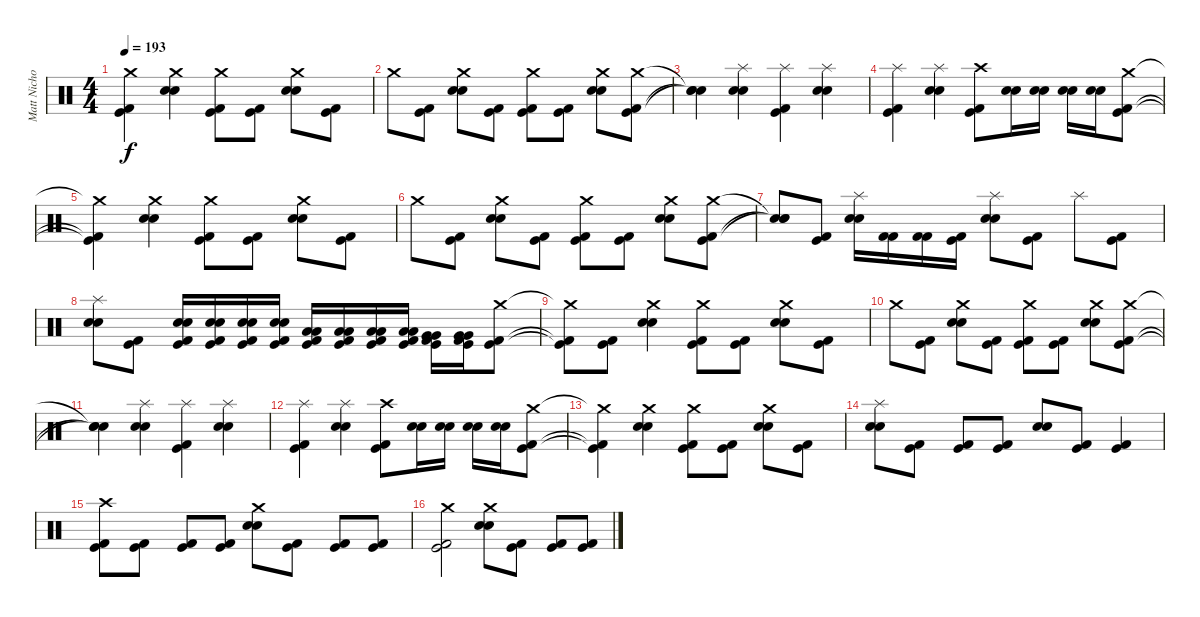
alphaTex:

\track ("Matt Nicholls" "Matt Nicho") {instrument percussion}
\staff {score}
\articulation defaults
\ts (4 4)
\tempo 193
\clef neutral
\ks c
("Crash medium (hit)" "Kick (hit)" "Kick (hit) 2").4{dy f} ("Crash medium (hit)" "Electric Snare (hit)" "Snare (hit) 2").4 ("Crash medium (hit)" "Kick (hit)" "Kick (hit) 2").8 ("Kick (hit)" "Kick (hit) 2").8 ("Crash medium (hit)" "Electric Snare (hit)" "Snare (hit) 2").8 ("Kick (hit)" "Kick (hit) 2").8 |
"Crash medium (hit)".8 ("Kick (hit)" "Kick (hit) 2").8 ("Crash medium (hit)" "Electric Snare (hit)" "Snare (hit) 2").8 ("Kick (hit)" "Kick (hit) 2").8 ("Crash medium (hit)" "Kick (hit)" "Kick (hit) 2").8 ("Kick (hit)" "Kick (hit) 2").8 ("Crash medium (hit)" "Electric Snare (hit)" "Snare (hit) 2").8 ("Crash medium (hit)" "Kick (hit)" "Kick (hit) 2").8 |
("Snare (hit)"{t} "Snare (hit)"{t} "Snare (hit)"{t}).4 ("Splash (hit)" "Electric Snare (hit)" "Snare (hit) 2").4 ("Splash (hit)" "Kick (hit)" "Kick (hit) 2").4 ("Splash (hit)" "Electric Snare (hit)" "Snare (hit) 2").4 |
("Splash (hit)" "Kick (hit)" "Kick (hit) 2").4 ("Splash (hit)" "Electric Snare (hit)" "Snare (hit) 2").4 ("Crash high (hit)" "Kick (hit)" "Kick (hit) 2").8 ("Electric Snare (hit)" "Snare (hit) 2").16 ("Electric Snare (hit)" "Snare (hit) 2").16 ("Electric Snare (hit)" "Snare (hit) 2").16 ("Electric Snare (hit)" "Snare (hit) 2").16 ("Crash medium (hit)" "Kick (hit)" "Kick (hit) 2").8 |
("Crash medium (hit)"{t} "Kick (hit)"{t} "Kick (hit) 2"{t}).4 ("Crash medium (hit)" "Electric Snare (hit)" "Snare (hit) 2").4 ("Crash medium (hit)" "Kick (hit)" "Kick (hit) 2").8 ("Kick (hit)" "Kick (hit) 2").8 ("Crash medium (hit)" "Electric Snare (hit)" "Snare (hit) 2").8 ("Kick (hit)" "Kick (hit) 2").8 |
"Crash medium (hit)".8 ("Kick (hit)" "Kick (hit) 2").8 ("Crash medium (hit)" "Electric Snare (hit)" "Snare (hit) 2").8 ("Kick (hit)" "Kick (hit) 2").8 ("Crash medium (hit)" "Kick (hit)" "Kick (hit) 2").8 ("Kick (hit)" "Kick (hit) 2").8 ("Crash medium (hit)" "Electric Snare (hit)" "Snare (hit) 2").8 ("Crash medium (hit)" "Kick (hit)" "Kick (hit) 2").8 |
("Snare (hit)"{t} "Snare (hit)"{t} "Snare (hit)"{t}).8 ("Kick (hit)" "Kick (hit) 2").8 ("Splash (hit)" "Electric Snare (hit)" "Snare (hit) 2").16 ("Kick (hit) 2" "Kick (hit) 2").16 ("Kick (hit) 2" "Kick (hit) 2").16 ("Kick (hit)" "Kick (hit) 2").16 ("Splash (hit)" "Electric Snare (hit)" "Snare (hit) 2").8 ("Kick (hit)" "Kick (hit) 2").8 "Splash (hit)".8 ("Kick (hit)" "Kick (hit) 2").8 |
("Splash (hit)" "Electric Snare (hit)" "Snare (hit) 2").8 ("Kick (hit)" "Kick (hit) 2").8 ("Electric Snare (hit)" "Snare (hit) 2" "Kick (hit)" "Kick (hit) 2").16 ("Electric Snare (hit)" "Snare (hit) 2" "Kick (hit)" "Kick (hit) 2").16 ("Electric Snare (hit)" "Snare (hit) 2" "Kick (hit)" "Kick (hit) 2").16 ("Electric Snare (hit)" "Snare (hit) 2" "Kick (hit)" "Kick (hit) 2").16 ("Low Tom (hit)" "Low Tom (hit)" "Kick (hit)" "Kick (hit) 2").16 ("Low Tom (hit)" "Low Tom (hit)" "Kick (hit)" "Kick (hit) 2").16 ("Low Tom (hit)" "Low Tom (hit)" "Kick (hit)" "Kick (hit) 2").16 ("Low Tom (hit)" "Low Tom (hit)" "Kick (hit)" "Kick (hit) 2").16 ("Very Low Tom (hit)" "Very Low Tom (hit)" "Kick (hit)" "Kick (hit) 2").16 ("Very Low Tom (hit)" "Very Low Tom (hit)" "Kick (hit)" "Kick (hit) 2").16 ("Crash medium (hit)" "Kick (hit)" "Kick (hit) 2").8 |
("Crash medium (hit)"{t} "Kick (hit)"{t} "Kick (hit) 2"{t}).8 ("Kick (hit)" "Kick (hit) 2").8 ("Crash medium (hit)" "Electric Snare (hit)" "Snare (hit) 2").4 ("Crash medium (hit)" "Kick (hit)" "Kick (hit) 2").8 ("Kick (hit)" "Kick (hit) 2").8 ("Crash medium (hit)" "Electric Snare (hit)" "Snare (hit) 2").8 ("Kick (hit)" "Kick (hit) 2").8 |
"Crash medium (hit)".8 ("Kick (hit)" "Kick (hit) 2").8 ("Crash medium (hit)" "Electric Snare (hit)" "Snare (hit) 2").8 ("Kick (hit)" "Kick (hit) 2").8 ("Crash medium (hit)" "Kick (hit)" "Kick (hit) 2").8 ("Kick (hit)" "Kick (hit) 2").8 ("Crash medium (hit)" "Electric Snare (hit)" "Snare (hit) 2").8 ("Crash medium (hit)" "Kick (hit)" "Kick (hit) 2").8 |
("Snare (hit)"{t} "Snare (hit)"{t} "Snare (hit)"{t}).4 ("Splash (hit)" "Electric Snare (hit)" "Snare (hit) 2").4 ("Splash (hit)" "Kick (hit)" "Kick (hit) 2").4 ("Splash (hit)" "Electric Snare (hit)" "Snare (hit) 2").4 |
("Splash (hit)" "Kick (hit)" "Kick (hit) 2").4 ("Splash (hit)" "Electric Snare (hit)" "Snare (hit) 2").4 ("Crash high (hit)" "Kick (hit)" "Kick (hit) 2").8 ("Electric Snare (hit)" "Snare (hit) 2").16 ("Electric Snare (hit)" "Snare (hit) 2").16 ("Electric Snare (hit)" "Snare (hit) 2").16 ("Electric Snare (hit)" "Snare (hit) 2").16 ("Crash medium (hit)" "Kick (hit)" "Kick (hit) 2").8 |
("Crash medium (hit)"{t} "Kick (hit)"{t} "Kick (hit) 2"{t}).4 ("Crash medium (hit)" "Electric Snare (hit)" "Snare (hit) 2").4 ("Crash medium (hit)" "Kick (hit)" "Kick (hit) 2").8 ("Kick (hit)" "Kick (hit) 2").8 ("Crash medium (hit)" "Electric Snare (hit)" "Snare (hit) 2").8 ("Kick (hit)" "Kick (hit) 2").8 |
("Splash (hit)" "Electric Snare (hit)" "Snare (hit) 2").8 ("Kick (hit)" "Kick (hit) 2").8 ("Kick (hit)" "Kick (hit) 2").8 ("Kick (hit)" "Kick (hit) 2").8 ("Electric Snare (hit)" "Snare (hit) 2").8 ("Kick (hit)" "Kick (hit) 2").8 ("Kick (hit)" "Kick (hit) 2").4 |
("Crash high (hit)" "Kick (hit)" "Kick (hit) 2").8 ("Kick (hit)" "Kick (hit) 2").8 ("Kick (hit)" "Kick (hit) 2").8 ("Kick (hit)" "Kick (hit) 2").8 ("Crash medium (hit)" "Electric Snare (hit)" "Snare (hit) 2").8 ("Kick (hit)" "Kick (hit) 2").8 ("Kick (hit)" "Kick (hit) 2").8 ("Kick (hit)" "Kick (hit) 2").8 |
("Crash medium (hit)" "Kick (hit)" "Kick (hit) 2").2 ("Crash medium (hit)" "Electric Snare (hit)" "Snare (hit) 2").8 ("Kick (hit)" "Kick (hit) 2").8 ("Kick (hit)" "Kick (hit) 2").8 ("Kick (hit)" "Kick (hit) 2").8
